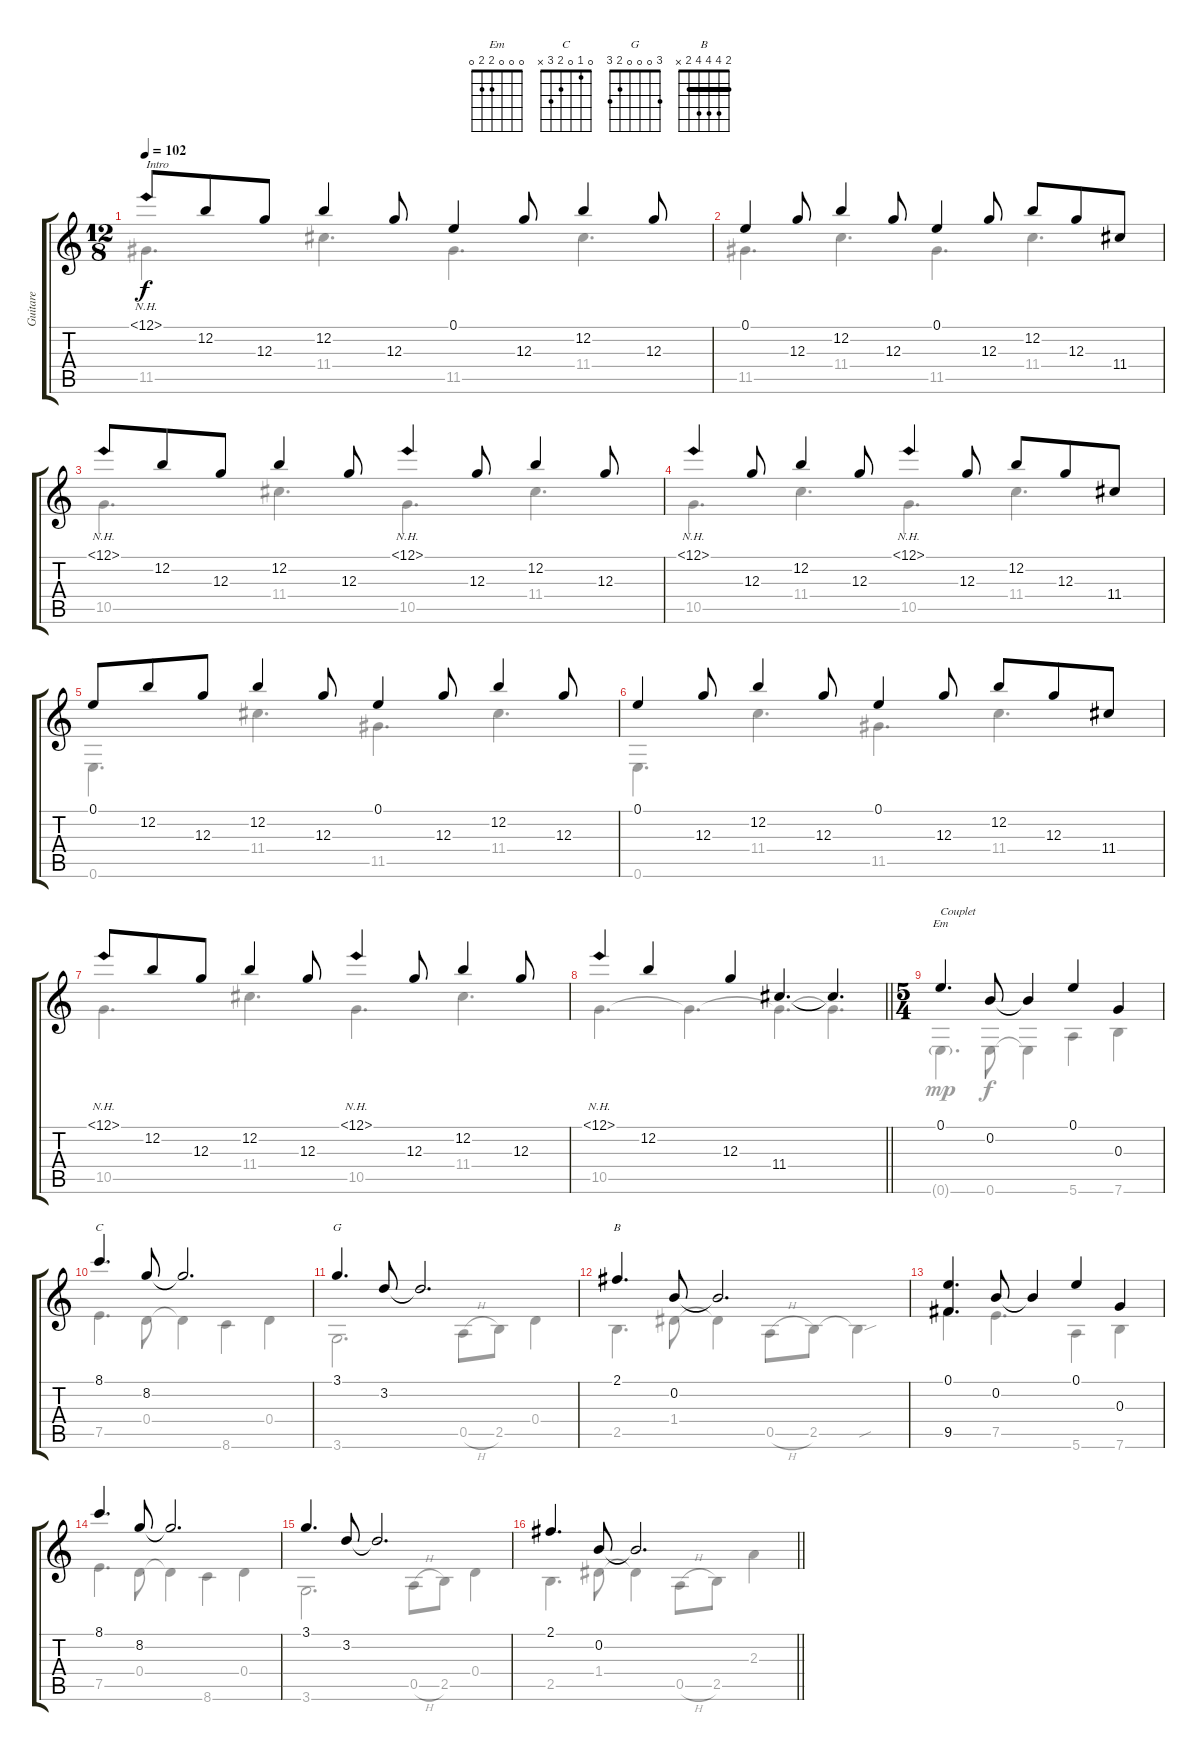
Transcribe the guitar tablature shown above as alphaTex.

\track ("Guitare" "Guitare") {instrument acousticguitarsteel}
\staff {score tabs}
\tuning (E4 B3 G3 D3 A2 E2) {hide}
\chord ("Em" 0 0 0 2 2 0)
\chord ("C" 0 1 0 2 3 x)
\chord ("G" 3 0 0 0 2 3)
\chord ("B" 2 4 4 4 2 x) {barre 2}
\voice
\ts (12 8)
\tempo 102
\clef g2
\ks c
12.1{nh}.8{txt "Intro" dy f instrument acousticguitarsteel} 12.2.8 12.3.8 12.2.4 12.3.8 0.1.4 12.3.8 12.2.4 12.3.8 |
0.1.4 12.3.8 12.2.4 12.3.8 0.1.4 12.3.8 12.2.8 12.3.8 11.4.8 |
12.1{nh}.8 12.2.8 12.3.8 12.2.4 12.3.8 12.1{nh}.4 12.3.8 12.2.4 12.3.8 |
12.1{nh}.4 12.3.8 12.2.4 12.3.8 12.1{nh}.4 12.3.8 12.2.8 12.3.8 11.4.8 |
0.1.8 12.2.8 12.3.8 12.2.4 12.3.8 0.1.4 12.3.8 12.2.4 12.3.8 |
0.1.4 12.3.8 12.2.4 12.3.8 0.1.4 12.3.8 12.2.8 12.3.8 11.4.8 |
12.1{nh}.8 12.2.8 12.3.8 12.2.4 12.3.8 12.1{nh}.4 12.3.8 12.2.4 12.3.8 |
\barLineRight lightlight
12.1{nh}.4 12.2.4 12.3.4 11.4.4{d} 11.4{t}.4{d} |
\ts (5 4)
0.1.4{d ch "Em" txt "Couplet"} 0.2.8 0.2{t}.4 0.1.4 0.3.4 |
8.1.4{d ch "C"} 8.2.8 8.2{t}.2{d} |
3.1.4{d ch "G"} 3.2.8 3.2{t}.2{d} |
2.1.4{d ch "B"} 0.2.8 0.2{t}.2{d} |
(0.1 9.5).4{d} 0.2.8 0.2{t}.4 0.1.4 0.3.4 |
8.1.4{d} 8.2.8 8.2{t}.2{d} |
3.1.4{d} 3.2.8 3.2{t}.2{d} |
\barLineRight lightlight
2.1.4{d} 0.2.8 0.2{t}.2{d}
\voice
\clef g2
\ottava regular
\simile none
\ks c
11.5.4{d dy f} 11.4.4{d} 11.5.4{d} 11.4.4{d} |
11.5.4{d} 11.4.4{d} 11.5.4{d} 11.4.4{d} |
10.5.4{d} 11.4.4{d} 10.5.4{d} 11.4.4{d} |
10.5.4{d} 11.4.4{d} 10.5.4{d} 11.4.4{d} |
0.6.4{d} 11.4.4{d} 11.5.4{d} 11.4.4{d} |
0.6.4{d} 11.4.4{d} 11.5.4{d} 11.4.4{d} |
10.5.4{d} 11.4.4{d} 10.5.4{d} 11.4.4{d} |
\barLineRight lightlight
10.5.4{d} 10.5{t}.4{d} 10.5{t}.4{d} 10.5{t}.4{d} |
0.6{g}.4{d dy mp} 0.6.8{dy f} 0.6{t}.4 5.6.4 7.6.4 |
7.5.4{d} 0.4.8 0.4{t}.4 8.6.4 0.4.4 |
3.6.2{d} 0.5{h}.8 2.5.8 0.4.4 |
2.5.4{d} 1.4.8 1.4{t}.4 0.5{h}.8 2.5.8 2.5{sou t}.4 |
9.5.4{d} 7.5.4{d} 5.6.4 7.6.4 |
7.5.4{d} 0.4.8 0.4{t}.4 8.6.4 0.4.4 |
3.6.2{d} 0.5{h}.8 2.5.8 0.4.4 |
\barLineRight lightlight
2.5.4{d} 1.4.8 1.4{t}.4 0.5{h}.8 2.5.8 2.3.4
